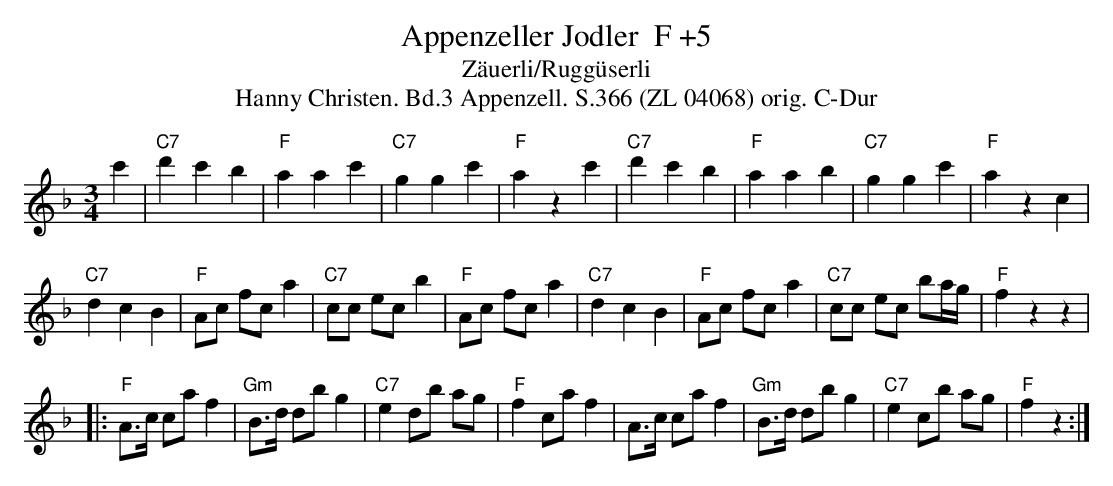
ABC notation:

X:1
T:Appenzeller Jodler  F +5
T:Zäuerli/Ruggüserli
T:Hanny Christen. Bd.3 Appenzell. S.366 (ZL 04068) orig. C-Dur
M:3/4
L:1/4
K:Fmaj
c' | "C7"d' c' b | "F"a a c' | "C7"g g c' | "F"a z c' | "C7"d' c' b | "F"a a b | "C7"g g c' | "F"a z c |
"C7"d c B | [L:1/8] "F"Ac fc a2 | "C7"cc ec b2 | "F"Ac fc a2 |"C7"d2 c2 B2 | "F"Ac fc a2 | "C7"cc ec ba/2g/2 | "F"f2 z2 z2 |
|: "F"A>c ca f2 | "Gm"B>d db g2 | "C7"e2 db ag | "F"f2 ca f2 | \
A>c ca f2 | "Gm"B>d db g2 | "C7"e2 cb ag | "F"f2 z2 :|
